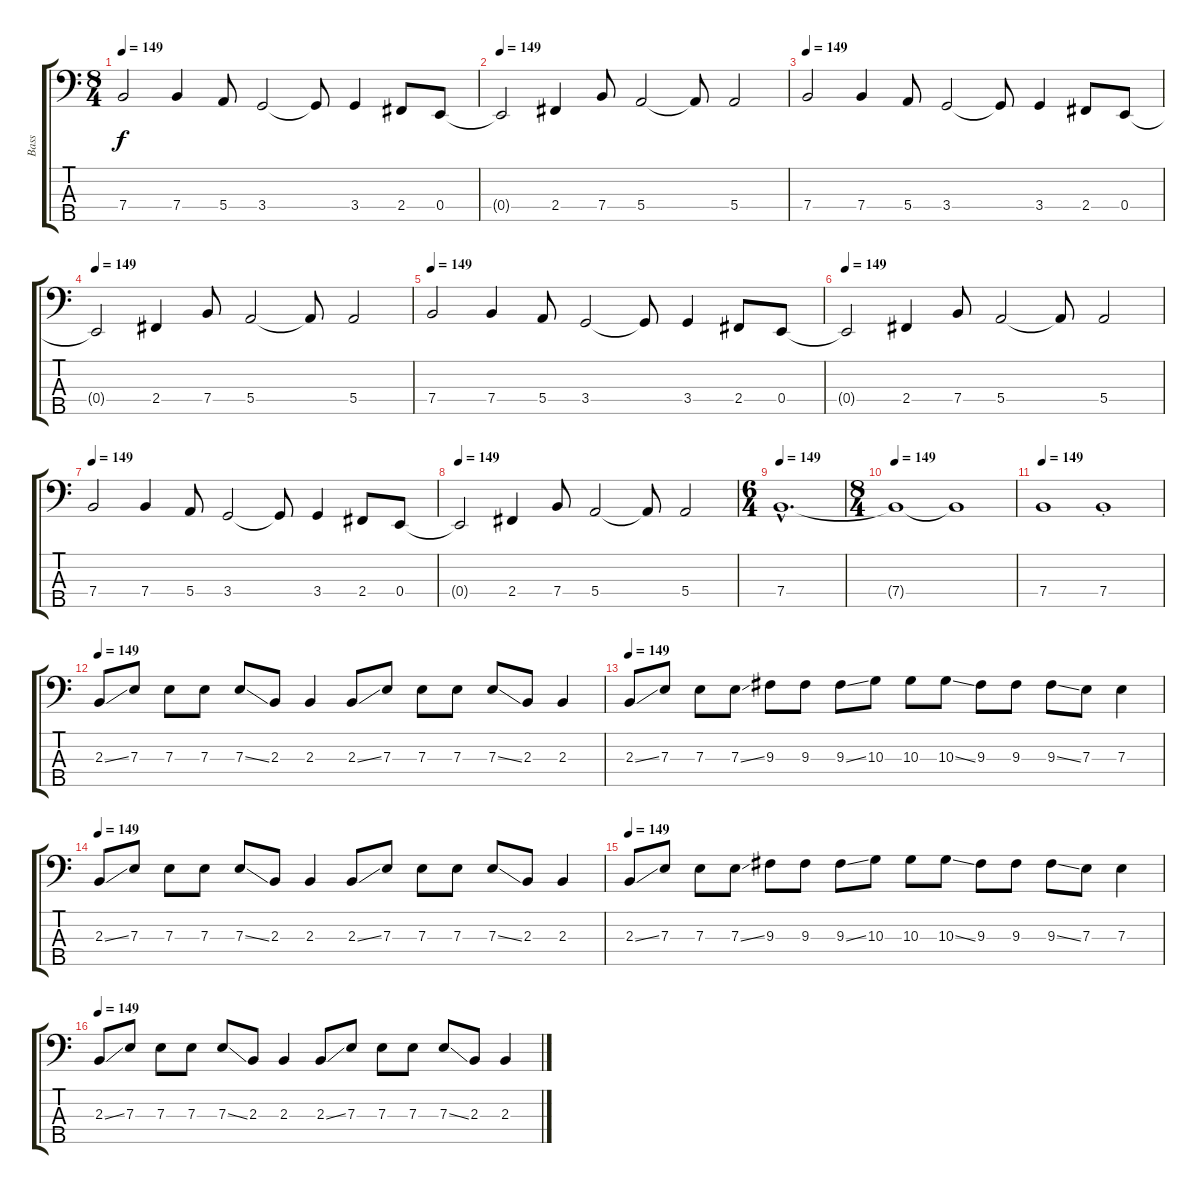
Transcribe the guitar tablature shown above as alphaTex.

\track ("Bass" "Bass") {instrument electricbassfinger}
\staff {score tabs}
\tuning (G2 D2 A1 E1 B0) {hide}
\ts (8 4)
\tempo 149
\clef f4
\ks c
7.4.2{dy f} 7.4.4 5.4.8 3.4.2 3.4{t}.8 3.4.4 2.4.8 0.4.8 |
\tempo 149
0.4{t}.2 2.4.4 7.4.8 5.4.2 5.4{t}.8 5.4.2 |
\tempo 149
7.4.2 7.4.4 5.4.8 3.4.2 3.4{t}.8 3.4.4 2.4.8 0.4.8 |
\tempo 149
0.4{t}.2 2.4.4 7.4.8 5.4.2 5.4{t}.8 5.4.2 |
\tempo 149
7.4.2 7.4.4 5.4.8 3.4.2 3.4{t}.8 3.4.4 2.4.8 0.4.8 |
\tempo 149
0.4{t}.2 2.4.4 7.4.8 5.4.2 5.4{t}.8 5.4.2 |
\tempo 149
7.4.2 7.4.4 5.4.8 3.4.2 3.4{t}.8 3.4.4 2.4.8 0.4.8 |
\tempo 149
0.4{t}.2 2.4.4 7.4.8 5.4.2 5.4{t}.8 5.4.2 |
\ts (6 4)
\tempo 149
7.4{hac}.1{d} |
\ts (8 4)
\tempo 149
7.4{t}.1 7.4{t}.1 |
\tempo 149
7.4.1 7.4{st}.1 |
\tempo 149
2.3{ss}.8 7.3.8 7.3.8 7.3.8 7.3{ss}.8 2.3.8 2.3.4 2.3{ss}.8 7.3.8 7.3.8 7.3.8 7.3{ss}.8 2.3.8 2.3.4 |
\tempo 149
2.3{ss}.8 7.3.8 7.3.8 7.3{ss}.8 9.3.8 9.3.8 9.3{ss}.8 10.3.8 10.3.8 10.3{ss}.8 9.3.8 9.3.8 9.3{ss}.8 7.3.8 7.3.4 |
\tempo 149
2.3{ss}.8 7.3.8 7.3.8 7.3.8 7.3{ss}.8 2.3.8 2.3.4 2.3{ss}.8 7.3.8 7.3.8 7.3.8 7.3{ss}.8 2.3.8 2.3.4 |
\tempo 149
2.3{ss}.8 7.3.8 7.3.8 7.3{ss}.8 9.3.8 9.3.8 9.3{ss}.8 10.3.8 10.3.8 10.3{ss}.8 9.3.8 9.3.8 9.3{ss}.8 7.3.8 7.3.4 |
\tempo 149
2.3{ss}.8 7.3.8 7.3.8 7.3.8 7.3{ss}.8 2.3.8 2.3.4 2.3{ss}.8 7.3.8 7.3.8 7.3.8 7.3{ss}.8 2.3.8 2.3.4
